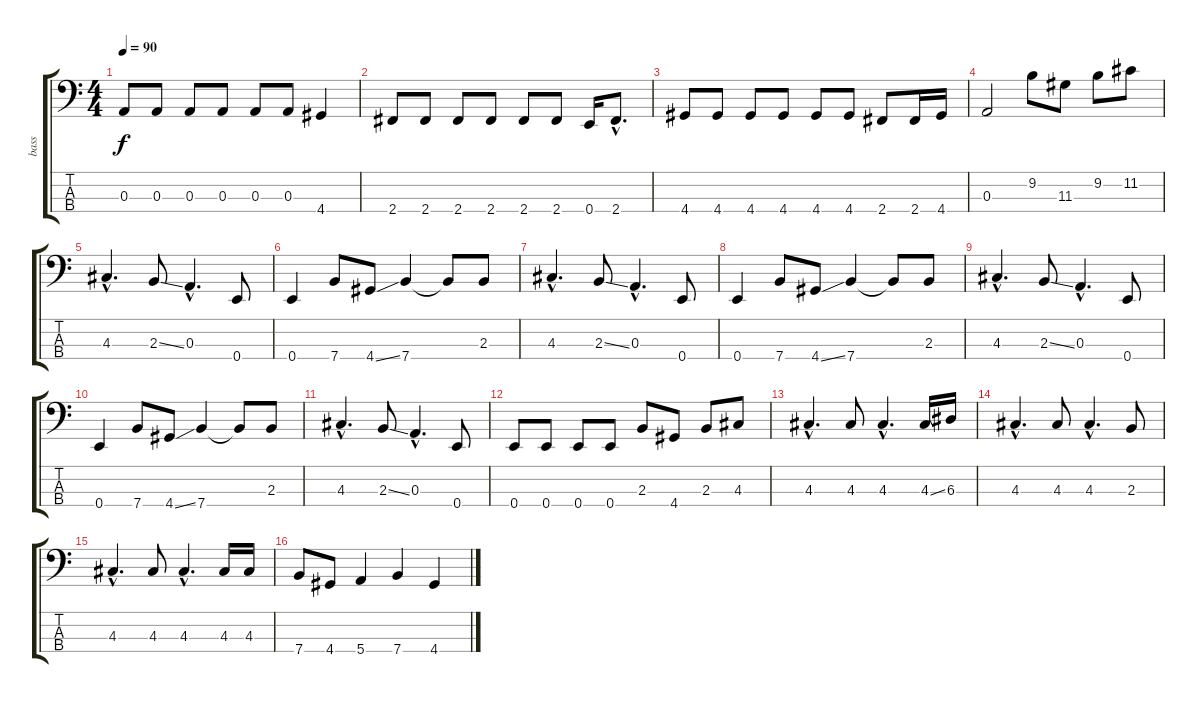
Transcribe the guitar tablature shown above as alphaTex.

\track ("bass" "bass") {instrument electricbassfinger}
\staff {score tabs}
\tuning (G2 D2 A1 E1) {hide}
\ts (4 4)
\tempo 90
\clef f4
\ks c
0.3.8{dy f} 0.3.8 0.3.8 0.3.8 0.3.8 0.3.8 4.4.4 |
2.4.8 2.4.8 2.4.8 2.4.8 2.4.8 2.4.8 0.4.16 2.4{hac}.8{d} |
4.4.8 4.4.8 4.4.8 4.4.8 4.4.8 4.4.8 2.4.8 2.4.16 4.4.16 |
0.3.2 9.2.8 11.3.8 9.2.8 11.2.8 |
4.3{hac}.4{d} 2.3{ss}.8 0.3{hac}.4{d} 0.4.8 |
0.4.4 7.4.8 4.4{ss}.8 7.4.4 7.4{t}.8 2.3.8 |
4.3{hac}.4{d} 2.3{ss}.8 0.3{hac}.4{d} 0.4.8 |
0.4.4 7.4.8 4.4{ss}.8 7.4.4 7.4{t}.8 2.3.8 |
4.3{hac}.4{d} 2.3{ss}.8 0.3{hac}.4{d} 0.4.8 |
0.4.4 7.4.8 4.4{ss}.8 7.4.4 7.4{t}.8 2.3.8 |
4.3{hac}.4{d} 2.3{ss}.8 0.3{hac}.4{d} 0.4.8 |
0.4.8 0.4.8 0.4.8 0.4.8 2.3.8 4.4.8 2.3.8 4.3.8 |
4.3{hac}.4{d} 4.3.8 4.3{hac}.4{d} 4.3{ss}.16 6.3.16 |
4.3{hac}.4{d} 4.3.8 4.3{hac}.4{d} 2.3.8 |
4.3{hac}.4{d} 4.3.8 4.3{hac}.4{d} 4.3.16 4.3.16 |
7.4.8 4.4.8 5.4.4 7.4.4 4.4.4
